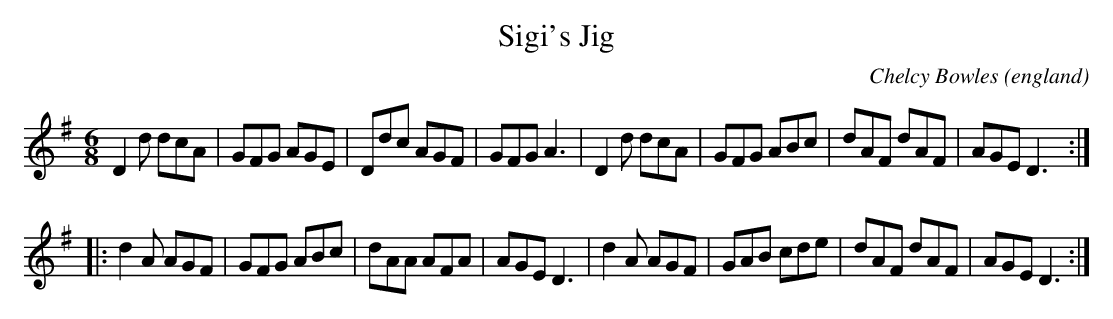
X:1
T:Sigi's Jig
O:england
C:Chelcy Bowles
M:6/8
K:DMix
D2d dcA|GFG AGE|Ddc AGF|GFG A3|D2d dcA|GFG ABc|dAF dAF|AGE D3:|
|:d2A AGF|GFG ABc|dAA AFA|AGE D3|d2A AGF|GAB cde|dAF dAF|AGE D3:|
